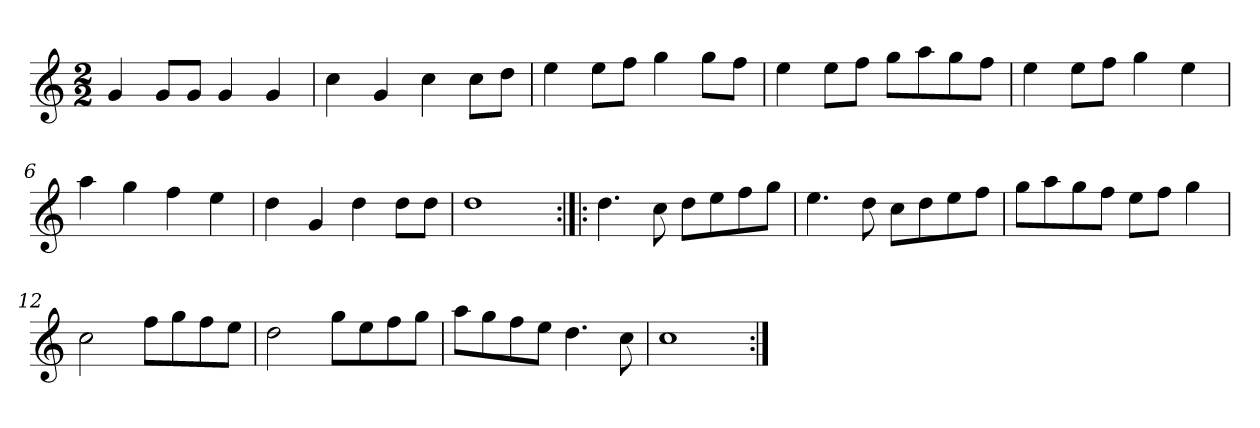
**kern
*part1
*staff1
*clefG2
*k[]
*C:
*M2/2
*MM120
=1
4g
8g/L
8g/J
4g
4g
=2
4cc
4g
4cc
8cc\L
8dd\J
=3
4ee
8ee\L
8ff\J
4gg
8gg\L
8ff\J
=4
4ee
8ee\L
8ff\J
8gg\L
8aa\
8gg\
8ff\J
=5
4ee
8ee\L
8ff\J
4gg
4ee
=6
4aa
4gg
4ff
4ee
=7
4dd
4g
4dd
8dd\L
8dd\J
=8
1dd
=9:|!|:
4.dd
8cc
8dd\L
8ee\
8ff\
8gg\J
=10
4.ee
8dd
8cc\L
8dd\
8ee\
8ff\J
=11
8gg\L
8aa\
8gg\
8ff\J
8ee\L
8ff\J
4gg
=12
2cc
8ff\L
8gg\
8ff\
8ee\J
=13
2dd
8gg\L
8ee\
8ff\
8gg\J
=14
8aa\L
8gg\
8ff\
8ee\J
4.dd
8cc
=15
1cc
=:|!
*-
